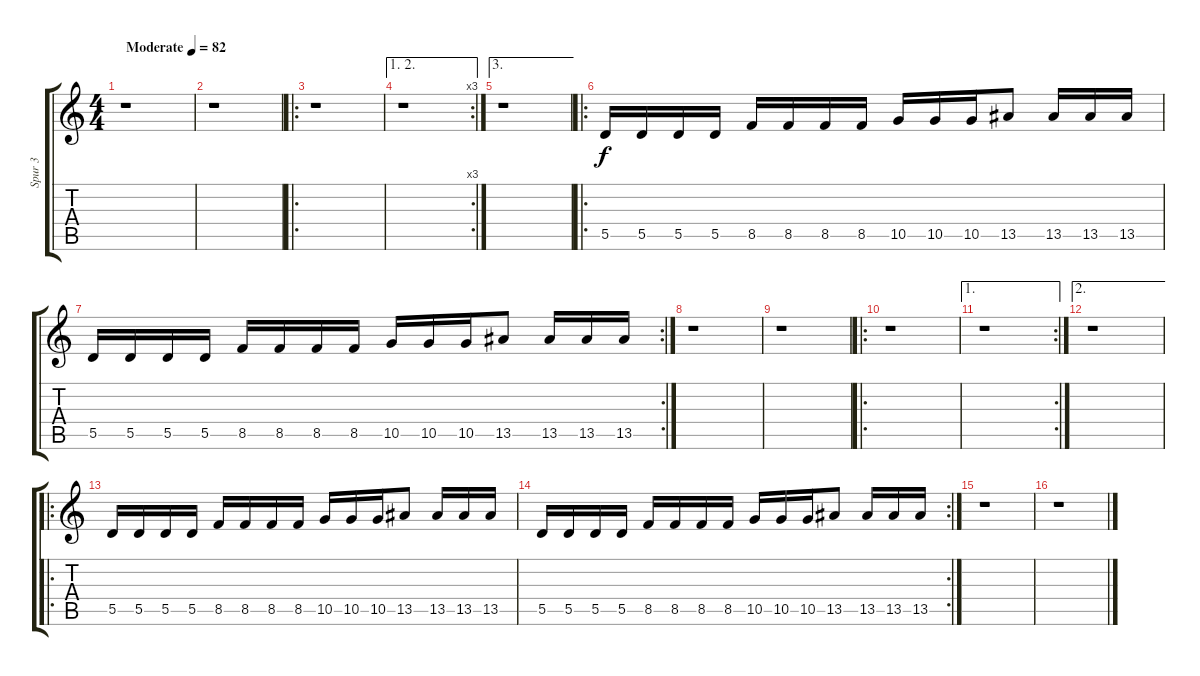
\track ("Spur 3" "Spur 3") {instrument overdrivenguitar}
\staff {score tabs}
\tuning (E4 B3 G3 D3 A2 E2) {hide}
\ts (4 4)
\tempo (82 "Moderate")
\clef g2
\ks c
r.1{dy f instrument overdrivenguitar} |
r.1 |
\ro
r.1 |
\ae (1 2)
\rc 3
r.1 |
\ae 3
r.1 |
\ro
5.5.16 5.5.16 5.5.16 5.5.16 8.5.16 8.5.16 8.5.16 8.5.16 10.5.16 10.5.16 10.5.16 13.5.8 13.5.16 13.5.16 13.5.16 |
\rc 2
5.5.16 5.5.16 5.5.16 5.5.16 8.5.16 8.5.16 8.5.16 8.5.16 10.5.16 10.5.16 10.5.16 13.5.8 13.5.16 13.5.16 13.5.16 |
r.1 |
r.1 |
\ro
r.1 |
\ae 1
\rc 2
r.1 |
\ae 2
r.1 |
\ro
5.5.16 5.5.16 5.5.16 5.5.16 8.5.16 8.5.16 8.5.16 8.5.16 10.5.16 10.5.16 10.5.16 13.5.8 13.5.16 13.5.16 13.5.16 |
\rc 2
5.5.16 5.5.16 5.5.16 5.5.16 8.5.16 8.5.16 8.5.16 8.5.16 10.5.16 10.5.16 10.5.16 13.5.8 13.5.16 13.5.16 13.5.16 |
r.1 |
r.1
